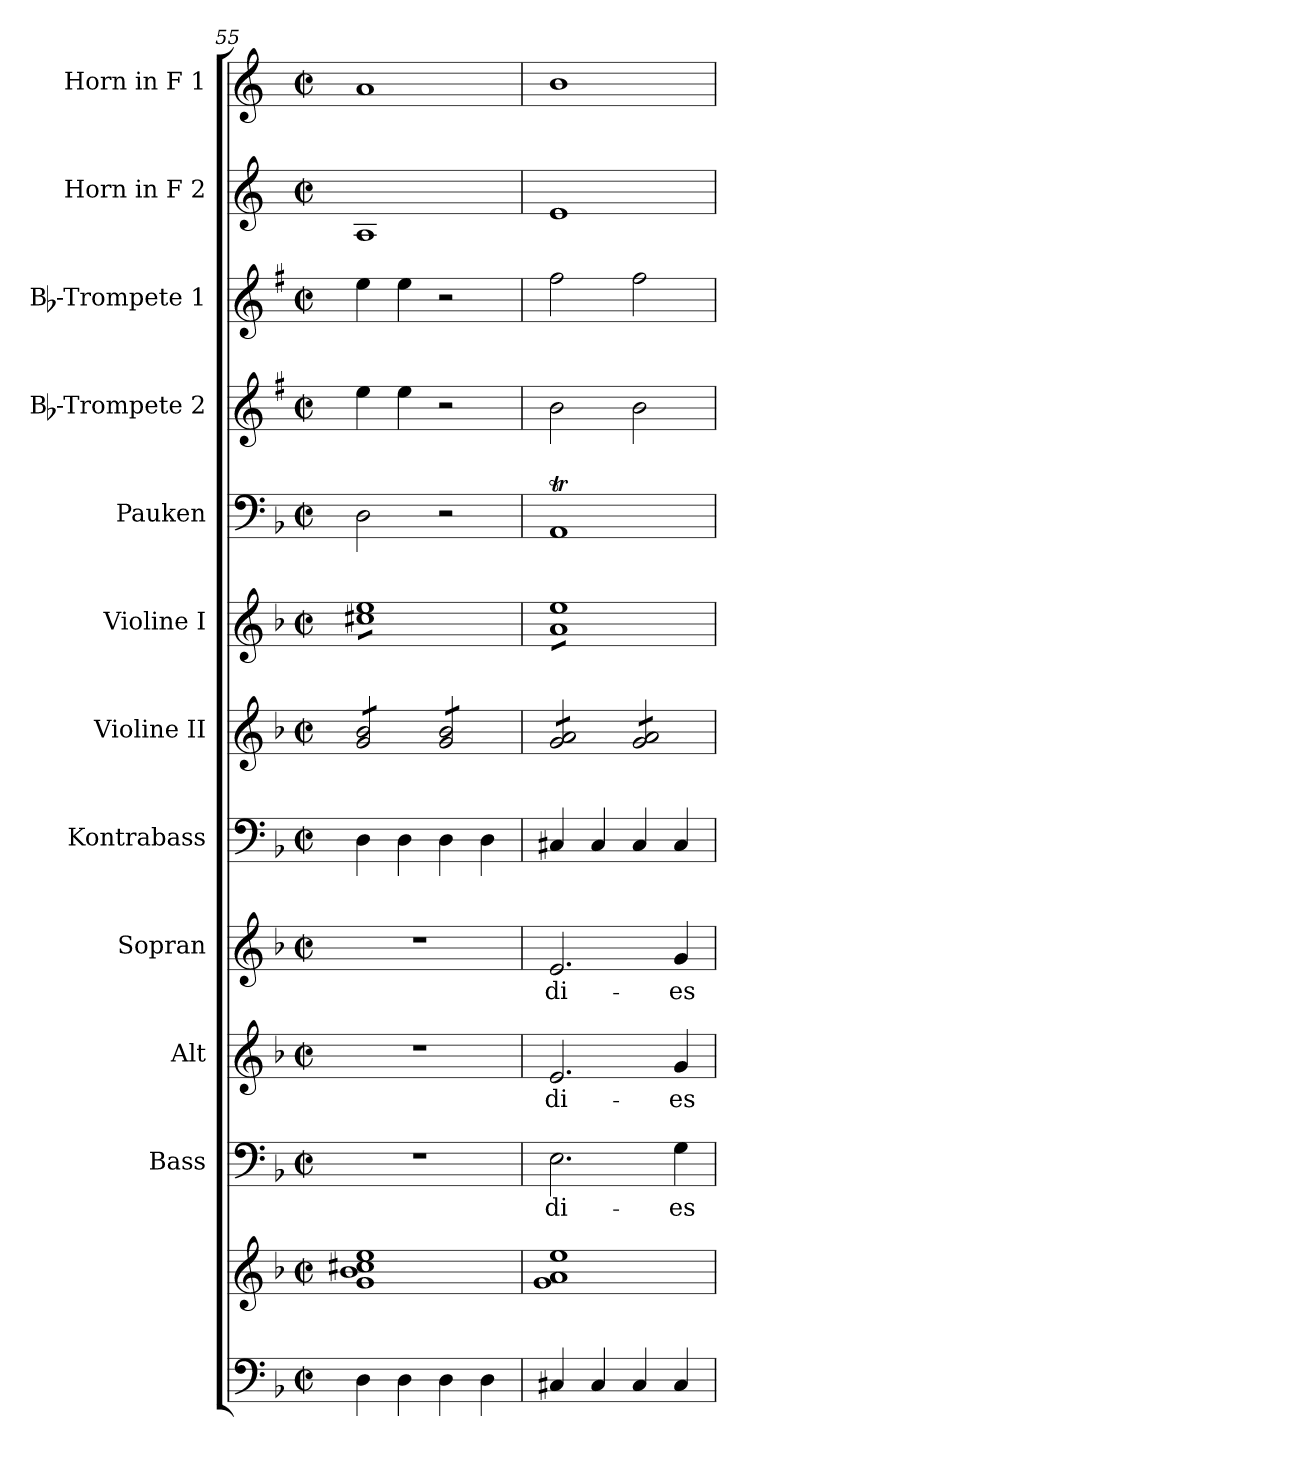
**kern	**kern	**kern	**text	**kern	**text	**kern	**text	**kern	**kern	**kern	**kern	**kern	**kern	**kern	**kern
*part12	*part12	*part11	*part11	*part10	*part10	*part9	*part9	*part8	*part7	*part6	*part5	*part4	*part3	*part2	*part1
*staff13	*staff12	*staff11	*staff11	*staff10	*staff10	*staff9	*staff9	*staff8	*staff7	*staff6	*staff5	*staff4	*staff3	*staff2	*staff1
*	*	*I"Bass	*	*I"Alt	*	*I"Sopran	*	*I"Kontrabass	*I"Violine II	*I"Violine I	*I"Pauken	*I"Bb-Trompete 2	*I"Bb-Trompete 1	*I"Horn in F 2	*I"Horn in F 1
*	*	*I'B.	*	*I'A.	*	*I'S.	*	*I'Kb.	*I'Vl. II	*I'Vl. I	*I'Pk.	*I'Bb Trp. 2	*I'Bb Trp. 1	*	*
*clefF4	*clefG2	*clefF4	*	*clefG2	*	*clefG2	*	*clefF4	*clefG2	*clefG2	*clefF4	*clefG2	*clefG2	*clefG2	*clefG2
*	*	*	*	*	*	*	*	*ITrd7c12	*	*	*	*ITrd1c2	*ITrd1c2	*ITrd4c7	*ITrd4c7
*k[b-]	*k[b-]	*k[b-]	*	*k[b-]	*	*k[b-]	*	*k[b-]	*k[b-]	*k[b-]	*k[b-]	*k[b-]	*k[b-]	*k[b-]	*k[b-]
*F:	*F:	*F:	*	*F:	*	*F:	*	*F:	*F:	*F:	*F:	*F:	*F:	*F:	*F:
*M2/2	*M2/2	*M2/2	*	*M2/2	*	*M2/2	*	*M2/2	*M2/2	*M2/2	*M2/2	*M2/2	*M2/2	*M2/2	*M2/2
*met(c|)	*met(c|)	*met(c|)	*	*met(c|)	*	*met(c|)	*	*met(c|)	*met(c|)	*met(c|)	*met(c|)	*met(c|)	*met(c|)	*met(c|)	*met(c|)
=55	=55	=55	=55	=55	=55	=55	=55	=55	=55	=55	=55	=55	=55	=55	=55
*	*	*	*	*	*	*	*	*	*tremolo	*	*	*	*	*	*
*	*	*	*	*	*	*	*	*	*	*tremolo	*	*	*	*	*
4D\	1g 1b- 1cc#X 1ee	1r	.	1r	.	1r	.	4DD\	8g/ 8b-/L	8cc#X 8eeL	2D\	4dd\	4dd\	1D	1d
.	.	.	.	.	.	.	.	.	8g/ 8b-/	8cc#X 8ee	.	.	.	.	.
4D\	.	.	.	.	.	.	.	4DD\	8g/ 8b-/	8cc#X 8ee	.	4dd\	4dd\	.	.
.	.	.	.	.	.	.	.	.	8g/ 8b-/J	8cc#X 8ee	.	.	.	.	.
4D\	.	.	.	.	.	.	.	4DD\	8g/ 8b-/L	8cc#X 8ee	2r	2r	2r	.	.
.	.	.	.	.	.	.	.	.	8g/ 8b-/	8cc#X 8ee	.	.	.	.	.
4D\	.	.	.	.	.	.	.	4DD\	8g/ 8b-/	8cc#X 8ee	.	.	.	.	.
.	.	.	.	.	.	.	.	.	8g/ 8b-/J	8cc#X 8eeJ	.	.	.	.	.
=56	=56	=56	=56	=56	=56	=56	=56	=56	=56	=56	=56	=56	=56	=56	=56
!	!	!	!LO:LY:b	!	!LO:LY:b	!	!LO:LY:b	!	!	!	!	!	!	!	!
4C#X/	1g 1a 1ee	2.E\	di-	2.e/	di-	2.e/	di-	4CC#X/	8g/ 8a/L	8a 8eeL	1AAt	2a\	2ee\	1A	1e
.	.	.	.	.	.	.	.	.	8g/ 8a/	8a 8ee	.	.	.	.	.
4C#/	.	.	.	.	.	.	.	4CC#/	8g/ 8a/	8a 8ee	.	.	.	.	.
.	.	.	.	.	.	.	.	.	8g/ 8a/J	8a 8ee	.	.	.	.	.
4C#/	.	.	.	.	.	.	.	4CC#/	8g/ 8a/L	8a 8ee	.	2a\	2ee\	.	.
.	.	.	.	.	.	.	.	.	8g/ 8a/	8a 8ee	.	.	.	.	.
!	!	!	!LO:LY:b	!	!LO:LY:b	!	!LO:LY:b	!	!	!	!	!	!	!	!
4C#/	.	4G\	-es	4g/	-es	4g/	-es	4CC#/	8g/ 8a/	8a 8ee	.	.	.	.	.
.	.	.	.	.	.	.	.	.	8g/ 8a/J	8a 8eeJ	.	.	.	.	.
*	*	*	*	*	*	*	*	*	*	*Xtremolo	*	*	*	*	*
*	*	*	*	*	*	*	*	*	*Xtremolo	*	*	*	*	*	*
=	=	=	=	=	=	=	=	=	=	=	=	=	=	=	=
*-	*-	*-	*-	*-	*-	*-	*-	*-	*-	*-	*-	*-	*-	*-	*-
